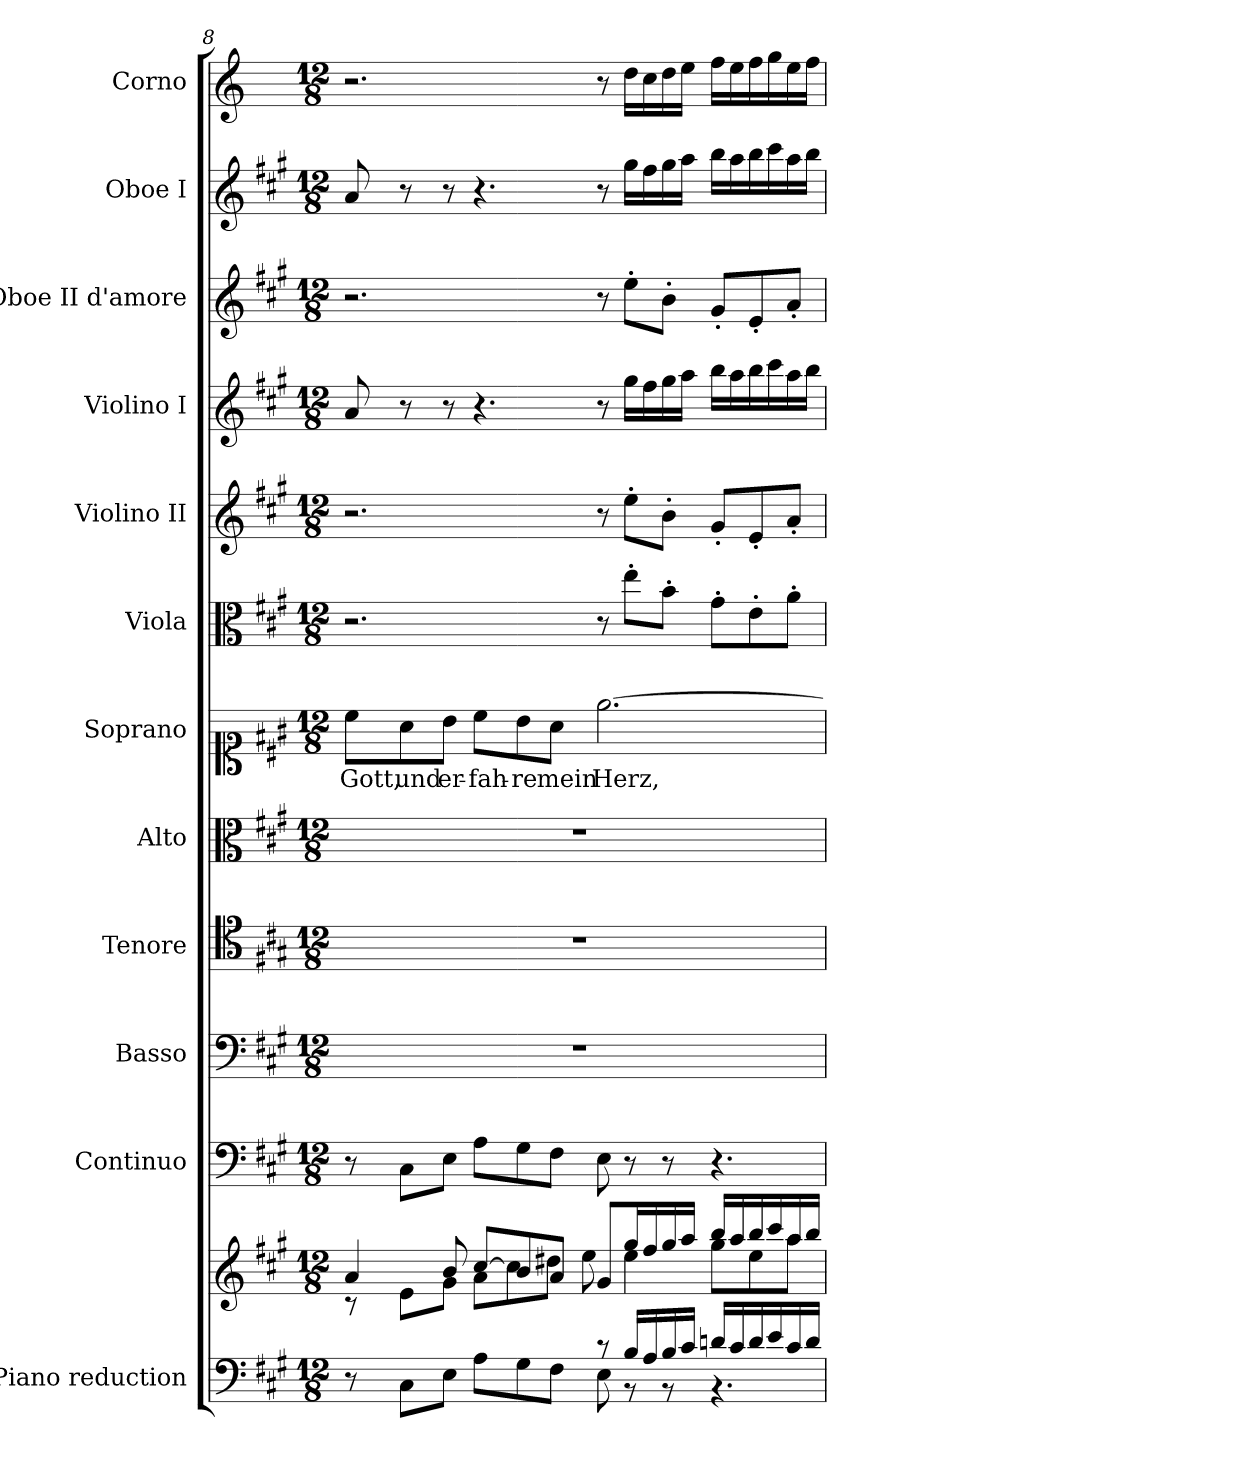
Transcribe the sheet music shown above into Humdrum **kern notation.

**kern	**kern	**kern	**kern	**kern	**kern	**kern	**text	**kern	**kern	**kern	**kern	**kern	**kern
*part12	*part12	*part11	*part10	*part9	*part8	*part7	*part7	*part6	*part5	*part4	*part3	*part2	*part1
*staff13	*staff12	*staff11	*staff10	*staff9	*staff8	*staff7	*staff7	*staff6	*staff5	*staff4	*staff3	*staff2	*staff1
*I"Piano reduction	*	*I"Continuo	*I"Basso	*I"Tenore	*I"Alto	*I"Soprano	*	*I"Viola	*I"Violino II	*I"Violino I	*I"Oboe II d'amore	*I"Oboe I	*I"Corno
*I'Pno	*	*	*	*	*	*	*	*I'Vla	*I'Vln	*I'Vln	*I'Ob	*I'Ob	*
!!LO:PB:g=z
*clefF4	*clefG2	*clefF4	*clefF4	*clefC4	*clefC3	*clefC1	*	*clefC3	*clefG2	*clefG2	*clefG2	*clefG2	*clefG2
*	*	*	*	*	*	*	*	*	*	*	*	*	*ITrd2c3
*k[f#c#g#]	*k[f#c#g#]	*k[f#c#g#]	*k[f#c#g#]	*k[f#c#g#]	*k[f#c#g#]	*k[f#c#g#]	*	*k[f#c#g#]	*k[f#c#g#]	*k[f#c#g#]	*k[f#c#g#]	*k[f#c#g#]	*k[f#c#g#]
*M12/8	*M12/8	*M12/8	*M12/8	*M12/8	*M12/8	*M12/8	*	*M12/8	*M12/8	*M12/8	*M12/8	*M12/8	*M12/8
=8	=8	=8	=8	=8	=8	=8	=8	=8	=8	=8	=8	=8	=8
*^	*^	*	*	*	*	*	*	*	*	*	*	*	*
!	!	!	!	!	!	!	!	!	!LO:LY:b	!	!	!	!	!	!
8r	8ryy	4a/	8r	8r	1.r	1.r	1.r	8cc#\L	Gott,	2.r	2.r	8a/	2.r	8a/	2.r
!	!	!	!	!	!	!	!	!	!LO:LY:b	!	!	!	!	!	!
4ryy	8C#\L	.	8e\L	8C#\L	.	.	.	8a\	und	.	.	8r	.	8r	.
!	!	!	!	!	!	!	!	!	!LO:LY:b	!	!	!	!	!	!
.	8E\J	8b/	8g#\J	8E\J	.	.	.	8b\J	er-	.	.	8r	.	8r	.
!	!	!	!	!	!	!	!	!	!LO:LY:b	!	!	!	!	!	!
4.ryy	8A\L	[8cc#/L	8a\L	8A\L	.	.	.	8cc#\L	-fah-	.	.	4.r	.	4.r	.
!	!	!	!	!	!	!	!	!	!LO:LY:b	!	!	!	!	!	!
.	8G#\	8b/	8cc#\]	8G#\	.	.	.	8b\	-re	.	.	.	.	.	.
!	!	!	!	!	!	!	!	!	!LO:LY:b	!	!	!	!	!	!
.	8F#\J	8a/J	8dd#X\J	8F#\J	.	.	.	8a\J	mein	.	.	.	.	.	.
!	!	!	!	!	!	!	!	!	!LO:LY:b	!	!	!	!	!	!
8r	8E\	8g#/L	8ee\	8E\	.	.	.	[2.ee\	Herz,	8r	8r	8r	8r	8r	8r
16B/LL	8r	16gg#/L	4ee\	8r	.	.	.	.	.	8ee'\L	8ee'\L	16gg#\LL	8ee'\L	16gg#\LL	16b\LL
16A/	.	16ff#/	.	.	.	.	.	.	.	.	.	16ff#\	.	16ff#\	16a\
16B/	8r	16gg#/	.	8r	.	.	.	.	.	8b'\J	8b'\J	16gg#\	8b'\J	16gg#\	16b\
16c#/JJ	.	16aa/JJ	.	.	.	.	.	.	.	.	.	16aa\JJ	.	16aa\JJ	16cc#\JJ
16dn/LL	4.r	16bb/LL	8gg#\L	4.r	.	.	.	.	.	8g#'\L	8g#'/L	16bb\LL	8g#'/L	16bb\LL	16dd\LL
16c#/	.	16aa/	.	.	.	.	.	.	.	.	.	16aa\	.	16aa\	16cc#\
16d/	.	16bb/	8ee\	.	.	.	.	.	.	8e'\	8e'/	16bb\	8e'/	16bb\	16dd\
16e/	.	16ccc#/	.	.	.	.	.	.	.	.	.	16ccc#\	.	16ccc#\	16ee\
16c#/	.	16aa/	8aa\J	.	.	.	.	.	.	8a'\J	8a'/J	16aa\	8a'/J	16aa\	16cc#\
16d/JJ	.	16bb/JJ	.	.	.	.	.	.	.	.	.	16bb\JJ	.	16bb\JJ	16dd\JJ
*v	*v	*	*	*	*	*	*	*	*	*	*	*	*	*	*
*	*v	*v	*	*	*	*	*	*	*	*	*	*	*	*
=	=	=	=	=	=	=	=	=	=	=	=	=	=
*-	*-	*-	*-	*-	*-	*-	*-	*-	*-	*-	*-	*-	*-
